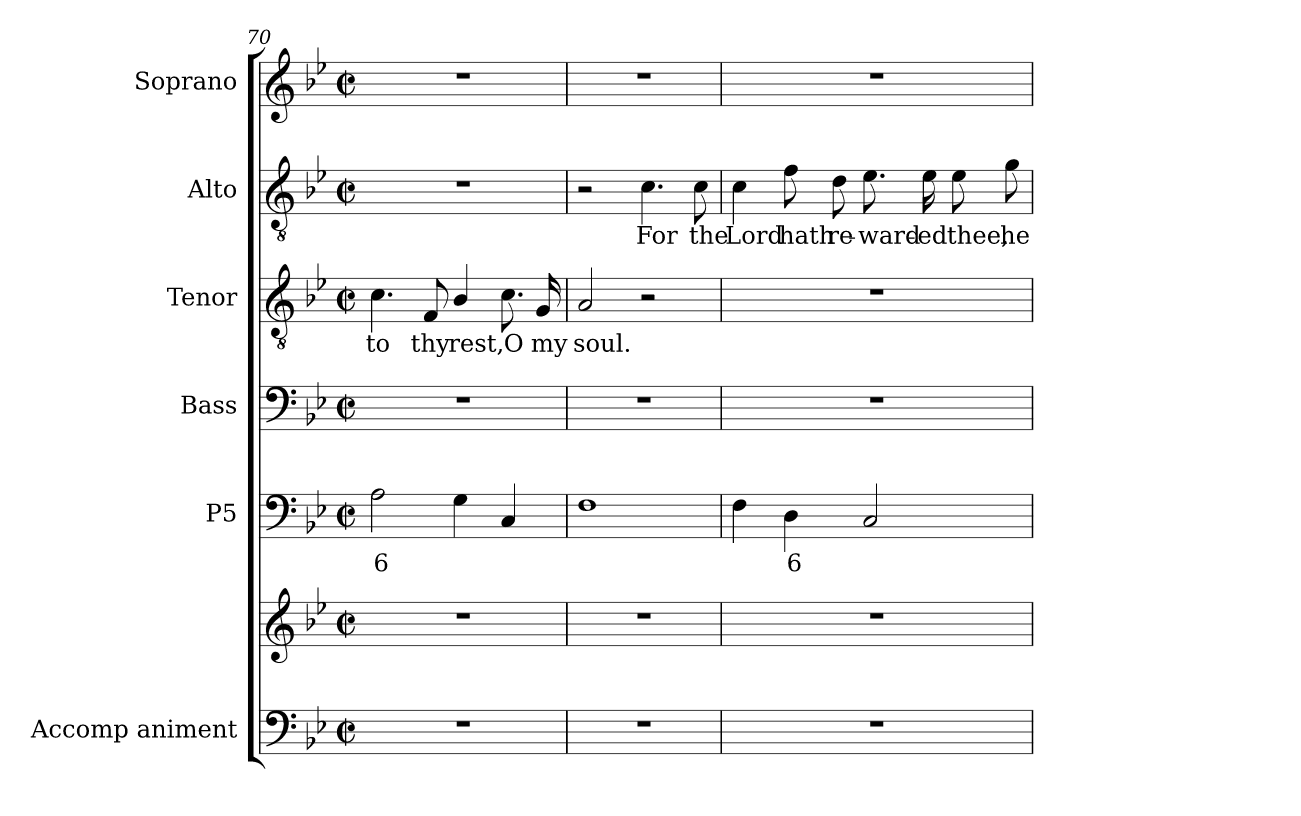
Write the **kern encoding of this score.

**kern	**kern	**kern	**text	**kern	**kern	**text	**kern	**text	**kern
*part6	*part6	*part5	*part5	*part4	*part3	*part3	*part2	*part2	*part1
*staff7	*staff6	*staff5	*staff5	*staff4	*staff3	*staff3	*staff2	*staff2	*staff1
*I"Accomp animent	*	*I"P5	*	*I"Bass	*I"Tenor	*	*I"Alto	*	*I"Soprano
*	*	*	*	*I'B.	*I'T.	*	*I'A.	*	*I'S.
*clefF4	*clefG2	*clefF4	*	*clefF4	*clefGv2	*	*clefGv2	*	*clefG2
*	*	*	*	*	*ITrd7c12	*	*ITrd7c12	*	*
*k[b-e-]	*k[b-e-]	*k[b-e-]	*	*k[b-e-]	*k[b-e-]	*	*k[b-e-]	*	*k[b-e-]
*B-:	*B-:	*B-:	*	*B-:	*B-:	*	*B-:	*	*B-:
*M2/2	*M2/2	*M2/2	*	*M2/2	*M2/2	*	*M2/2	*	*M2/2
*met(c|)	*met(c|)	*met(c|)	*	*met(c|)	*met(c|)	*	*met(c|)	*	*met(c|)
=70	=70	=70	=70	=70	=70	=70	=70	=70	=70
!	!	!	!LO:LY:b:color=#000000	!	!	!	!	!	!
!	!	!	!	!	!	!LO:LY:b:color=#000000	!	!	!
1r	1r	2Ai\	6	1r	4.Ci\	-to	1r	.	1r
!	!	!	!	!	!	!LO:LY:b:color=#000000	!	!	!
.	.	.	.	.	8FFi/	thy	.	.	.
!	!	!	!	!	!	!LO:LY:b:color=#000000	!	!	!
.	.	4Gi\	.	.	4BB-i/	rest,	.	.	.
!	!	!	!	!	!	!LO:LY:b:color=#000000	!	!	!
.	.	4Ci/	.	.	8.Ci\	O	.	.	.
!	!	!	!	!	!	!LO:LY:b:color=#000000	!	!	!
.	.	.	.	.	16GGi/	my	.	.	.
=71	=71	=71	=71	=71	=71	=71	=71	=71	=71
!	!	!	!	!	!	!LO:LY:b:color=#000000	!	!	!
1r	1r	1Fi	.	1r	2AAi/	soul.	2r	.	1r
!	!	!	!	!	!	!	!	!LO:LY:b:color=#000000	!
.	.	.	.	.	2r	.	4.Ci\	For	.
!	!	!	!	!	!	!	!	!LO:LY:b:color=#000000	!
.	.	.	.	.	.	.	8Ci\	the	.
=72	=72	=72	=72	=72	=72	=72	=72	=72	=72
!	!	!	!	!	!	!	!	!LO:LY:b:color=#000000	!
1r	1r	4Fi\	.	1r	1r	.	4Ci\	Lord	1r
!	!	!	!LO:LY:b:color=#000000	!	!	!	!	!	!
!	!	!	!	!	!	!	!	!LO:LY:b:color=#000000	!
.	.	4Di\	6	.	.	.	8Fi\	hath	.
!	!	!	!	!	!	!	!	!LO:LY:b:color=#000000	!
.	.	.	.	.	.	.	8Di\	re-	.
!	!	!	!	!	!	!	!	!LO:LY:b:color=#000000	!
.	.	2Ci/	.	.	.	.	8.E-i\	-ward-	.
!	!	!	!	!	!	!	!	!LO:LY:b:color=#000000	!
.	.	.	.	.	.	.	16E-i\	-ed	.
!	!	!	!	!	!	!	!	!LO:LY:b:color=#000000	!
.	.	.	.	.	.	.	8E-i\	thee,	.
!	!	!	!	!	!	!	!	!LO:LY:b:color=#000000	!
.	.	.	.	.	.	.	8Gi\	he	.
=	=	=	=	=	=	=	=	=	=
*-	*-	*-	*-	*-	*-	*-	*-	*-	*-
